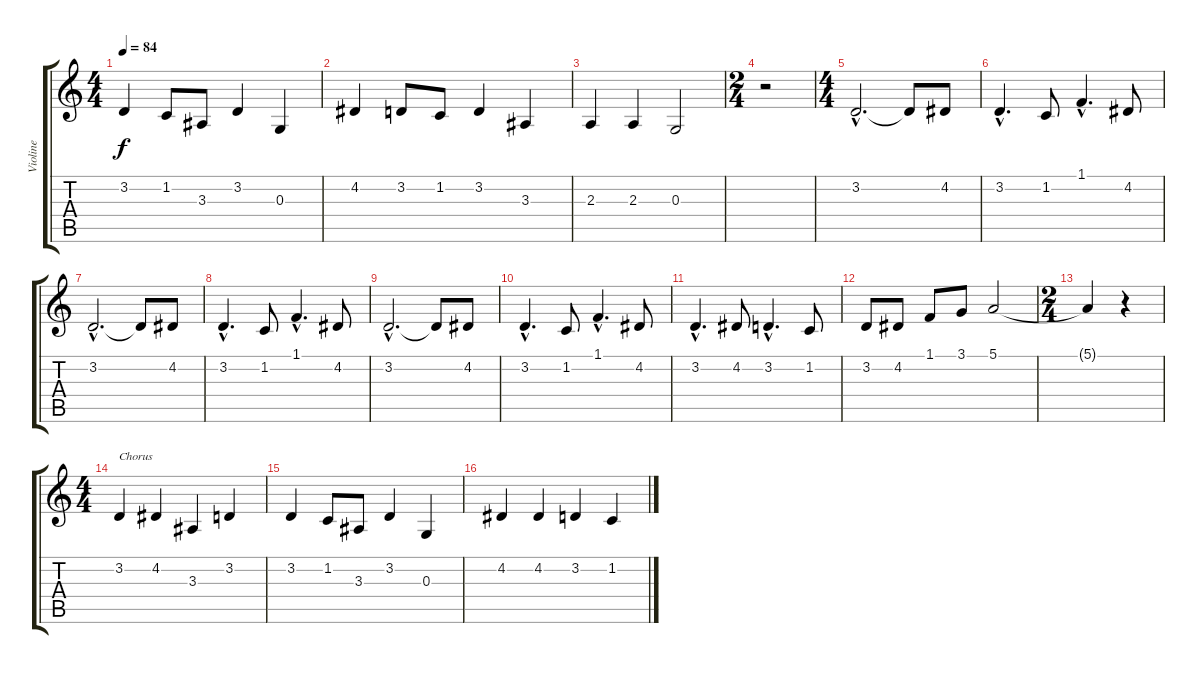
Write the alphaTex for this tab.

\track ("Violine" "Violine") {instrument violin}
\staff {score tabs}
\tuning (E4 B3 G3 D3 A2 E2) {hide}
\ts (4 4)
\tempo 84
\clef g2
\ks c
3.2.4{dy f} 1.2.8 3.3.8 3.2.4 0.3.4 |
4.2.4 3.2.8 1.2.8 3.2.4 3.3.4 |
2.3.4 2.3.4 0.3.2 |
\ts (2 4)
r.2 |
\ts (4 4)
3.2{hac}.2{d} 3.2{t}.8 4.2.8 |
3.2{hac}.4{d} 1.2.8 1.1{hac}.4{d} 4.2.8 |
3.2{hac}.2{d} 3.2{t}.8 4.2.8 |
3.2{hac}.4{d} 1.2.8 1.1{hac}.4{d} 4.2.8 |
3.2{hac}.2{d} 3.2{t}.8 4.2.8 |
3.2{hac}.4{d} 1.2.8 1.1{hac}.4{d} 4.2.8 |
3.2{hac}.4{d} 4.2.8 3.2{hac}.4{d} 1.2.8 |
3.2.8 4.2.8 1.1.8 3.1.8 5.1.2 |
\ts (2 4)
5.1{t}.4 r.4 |
\ts (4 4)
3.2.4{txt "Chorus"} 4.2.4 3.3.4 3.2.4 |
3.2.4 1.2.8 3.3.8 3.2.4 0.3.4 |
4.2.4 4.2.4 3.2.4 1.2.4
